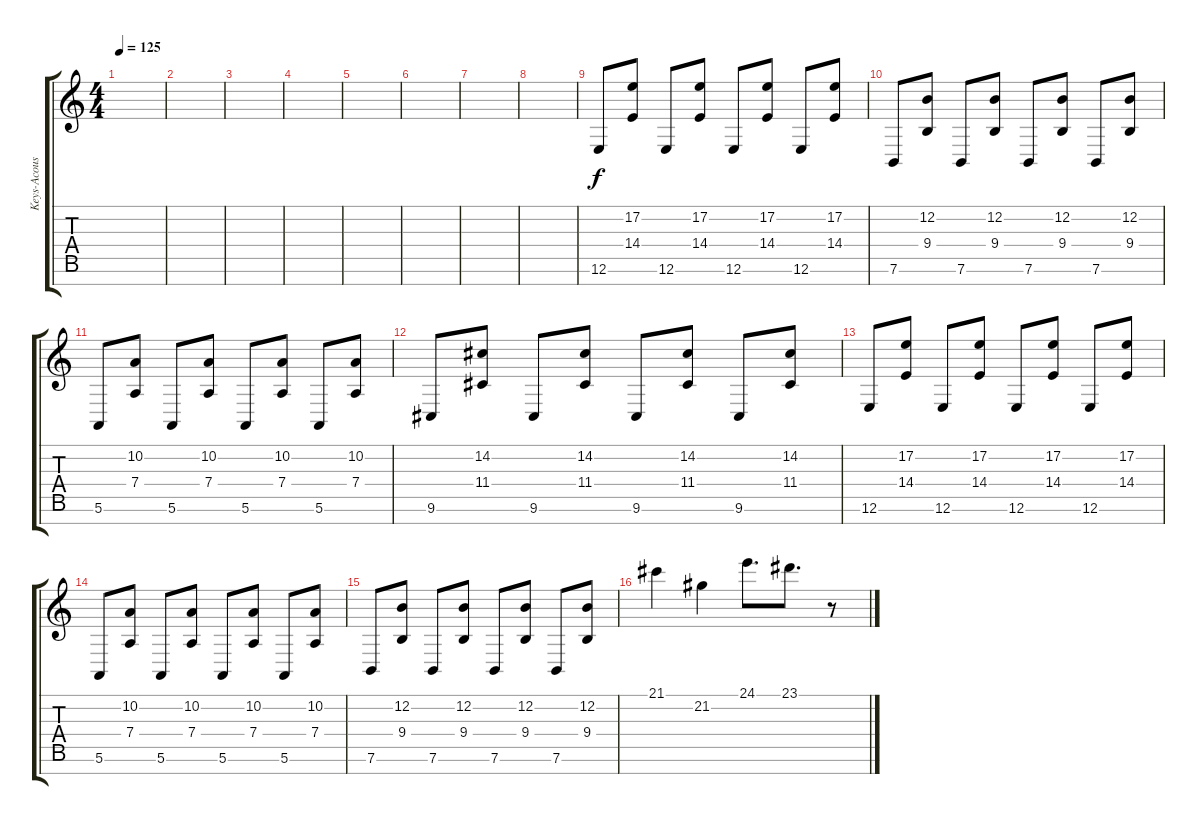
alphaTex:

\track ("Keys-Acoustic Grand Piano" "Keys-Acous") {instrument acousticgrandpiano}
\staff {score tabs}
\tuning (E4 B3 G3 D3 A2 E2 B1) {hide}
\ts (4 4)
\tempo 125
\clef g2
\ks c
|
|
|
|
|
|
|
|
12.6.8 (17.2 14.4).8 12.6.8 (17.2 14.4).8 12.6.8 (17.2 14.4).8 12.6.8 (17.2 14.4).8 |
7.6.8 (12.2 9.4).8 7.6.8 (12.2 9.4).8 7.6.8 (12.2 9.4).8 7.6.8 (12.2 9.4).8 |
5.6.8 (10.2 7.4).8 5.6.8 (10.2 7.4).8 5.6.8 (10.2 7.4).8 5.6.8 (10.2 7.4).8 |
9.6.8 (14.2 11.4).8 9.6.8 (14.2 11.4).8 9.6.8 (14.2 11.4).8 9.6.8 (14.2 11.4).8 |
12.6.8 (17.2 14.4).8 12.6.8 (17.2 14.4).8 12.6.8 (17.2 14.4).8 12.6.8 (17.2 14.4).8 |
5.6.8 (10.2 7.4).8 5.6.8 (10.2 7.4).8 5.6.8 (10.2 7.4).8 5.6.8 (10.2 7.4).8 |
7.6.8 (12.2 9.4).8 7.6.8 (12.2 9.4).8 7.6.8 (12.2 9.4).8 7.6.8 (12.2 9.4).8 |
21.1.4 21.2.4 24.1.8{d} 23.1.8{d} r.8
